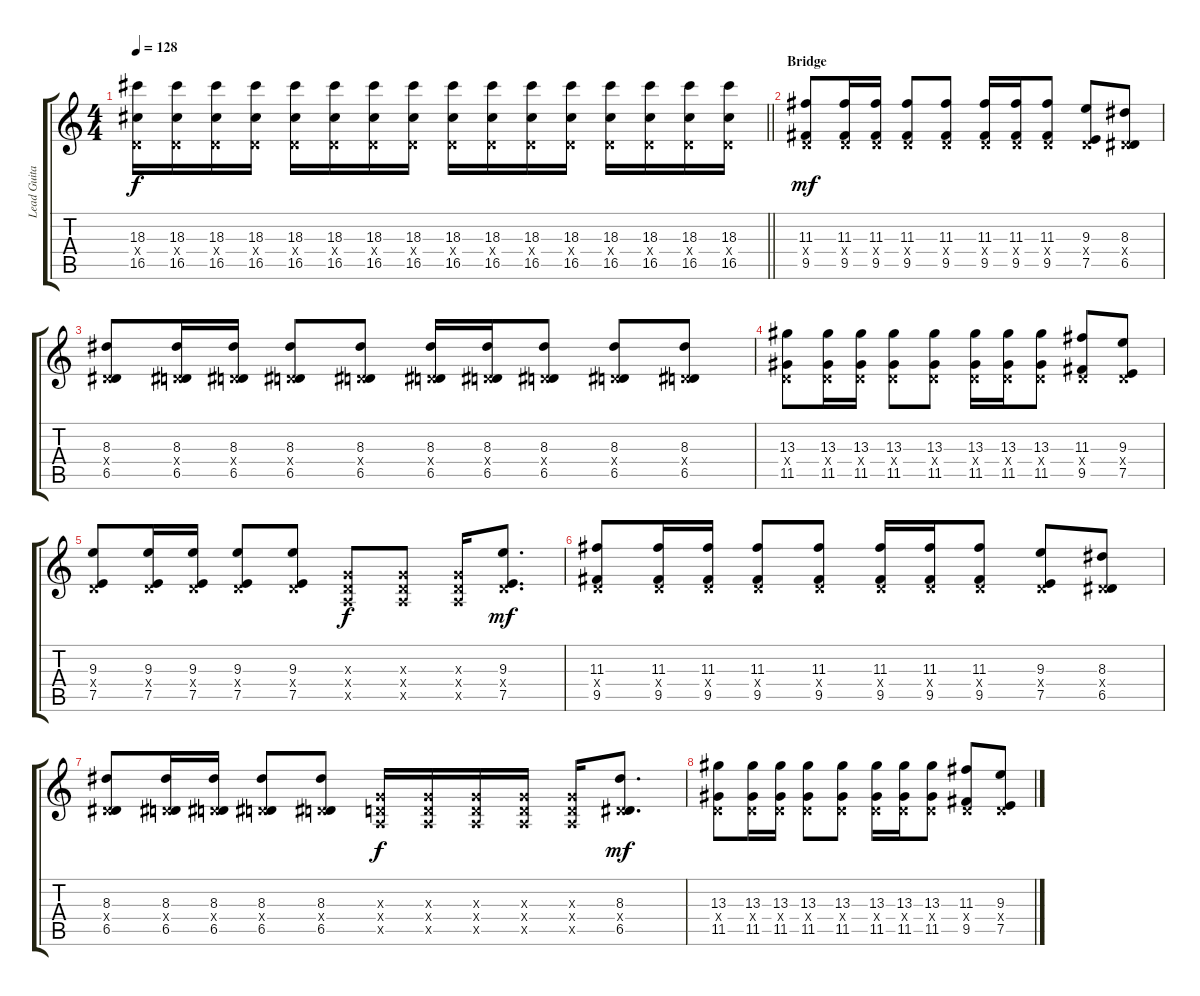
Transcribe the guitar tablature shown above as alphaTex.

\track ("Lead Guitar" "Lead Guita") {instrument distortionguitar}
\staff {score tabs}
\tuning (E4 B3 G3 D3 A2 E2) {hide}
\ts (4 4)
\tempo 128
\clef g2
\barLineRight lightlight
\ks c
(18.3 0.4{x} 16.5).16{dy f} (18.3 0.4{x} 16.5).16 (18.3 0.4{x} 16.5).16 (18.3 0.4{x} 16.5).16 (18.3 0.4{x} 16.5).16 (18.3 0.4{x} 16.5).16 (18.3 0.4{x} 16.5).16 (18.3 0.4{x} 16.5).16 (18.3 0.4{x} 16.5).16 (18.3 0.4{x} 16.5).16 (18.3 0.4{x} 16.5).16 (18.3 0.4{x} 16.5).16 (18.3 0.4{x} 16.5).16 (18.3 0.4{x} 16.5).16 (18.3 0.4{x} 16.5).16 (18.3 0.4{x} 16.5).16 |
\section ("" "Bridge")
(11.3 0.4{x} 9.5).8{dy mf} (11.3 0.4{x} 9.5).16 (11.3 0.4{x} 9.5).16 (11.3 0.4{x} 9.5).8 (11.3 0.4{x} 9.5).8 (11.3 0.4{x} 9.5).16 (11.3 0.4{x} 9.5).16 (11.3 0.4{x} 9.5).8 (9.3 0.4{x} 7.5).8 (8.3 0.4{x} 6.5).8 |
(8.3 0.4{x} 6.5).8 (8.3 0.4{x} 6.5).16 (8.3 0.4{x} 6.5).16 (8.3 0.4{x} 6.5).8 (8.3 0.4{x} 6.5).8 (8.3 0.4{x} 6.5).16 (8.3 0.4{x} 6.5).16 (8.3 0.4{x} 6.5).8 (8.3 0.4{x} 6.5).8 (8.3 0.4{x} 6.5).8 |
(13.3 0.4{x} 11.5).8 (13.3 0.4{x} 11.5).16 (13.3 0.4{x} 11.5).16 (13.3 0.4{x} 11.5).8 (13.3 0.4{x} 11.5).8 (13.3 0.4{x} 11.5).16 (13.3 0.4{x} 11.5).16 (13.3 0.4{x} 11.5).8 (11.3 0.4{x} 9.5).8 (9.3 0.4{x} 7.5).8 |
(9.3 0.4{x} 7.5).8 (9.3 0.4{x} 7.5).16 (9.3 0.4{x} 7.5).16 (9.3 0.4{x} 7.5).8 (9.3 0.4{x} 7.5).8 (0.3{x} 0.4{x} 0.5{x}).8{dy f} (0.3{x} 0.4{x} 0.5{x}).8 (0.3{x} 0.4{x} 0.5{x}).16 (9.3 0.4{x} 7.5).8{d dy mf} |
(11.3 0.4{x} 9.5).8 (11.3 0.4{x} 9.5).16 (11.3 0.4{x} 9.5).16 (11.3 0.4{x} 9.5).8 (11.3 0.4{x} 9.5).8 (11.3 0.4{x} 9.5).16 (11.3 0.4{x} 9.5).16 (11.3 0.4{x} 9.5).8 (9.3 0.4{x} 7.5).8 (8.3 0.4{x} 6.5).8 |
(8.3 0.4{x} 6.5).8 (8.3 0.4{x} 6.5).16 (8.3 0.4{x} 6.5).16 (8.3 0.4{x} 6.5).8 (8.3 0.4{x} 6.5).8 (0.3{x} 0.4{x} 0.5{x}).16{dy f} (0.3{x} 0.4{x} 0.5{x}).16 (0.3{x} 0.4{x} 0.5{x}).16 (0.3{x} 0.4{x} 0.5{x}).16 (0.3{x} 0.4{x} 0.5{x}).16 (8.3 0.4{x} 6.5).8{d dy mf} |
(13.3 0.4{x} 11.5).8 (13.3 0.4{x} 11.5).16 (13.3 0.4{x} 11.5).16 (13.3 0.4{x} 11.5).8 (13.3 0.4{x} 11.5).8 (13.3 0.4{x} 11.5).16 (13.3 0.4{x} 11.5).16 (13.3 0.4{x} 11.5).8 (11.3 0.4{x} 9.5).8 (9.3 0.4{x} 7.5).8
